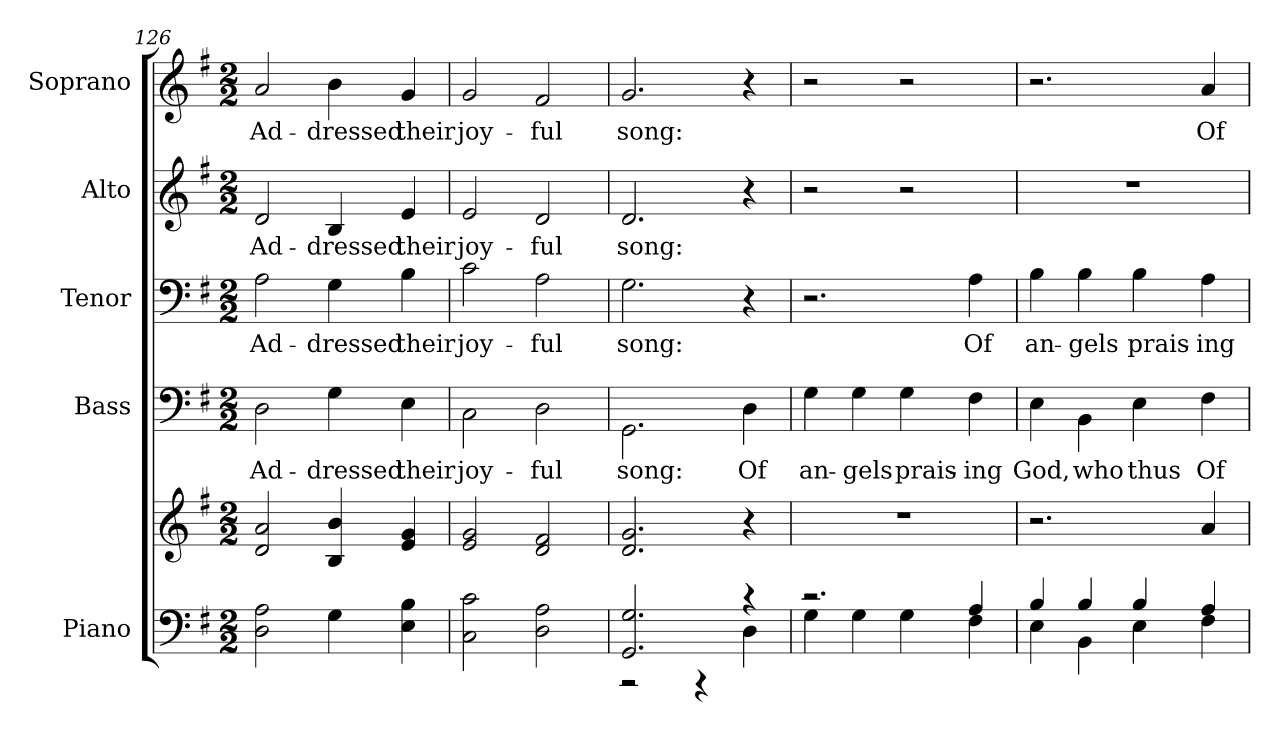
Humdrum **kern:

**kern	**kern	**kern	**text	**kern	**text	**kern	**text	**kern	**text
*part5	*part5	*part4	*part4	*part3	*part3	*part2	*part2	*part1	*part1
*staff6	*staff5	*staff4	*staff4	*staff3	*staff3	*staff2	*staff2	*staff1	*staff1
*I"Piano	*	*I"Bass	*	*I"Tenor	*	*I"Alto	*	*I"Soprano	*
*I'Pno.	*	*I'B.	*	*I'T.	*	*I'A.	*	*I'S.	*
!!LO:PB:g=z
*clefF4	*clefG2	*clefF4	*	*clefF4	*	*clefG2	*	*clefG2	*
*k[f#]	*k[f#]	*k[f#]	*	*k[f#]	*	*k[f#]	*	*k[f#]	*
*G:	*G:	*G:	*	*G:	*	*G:	*	*G:	*
*M2/2	*M2/2	*M2/2	*	*M2/2	*	*M2/2	*	*M2/2	*
=126	=126	=126	=126	=126	=126	=126	=126	=126	=126
!	!	!	!LO:LY:b:color=#000000	!	!	!	!	!	!
!	!	!	!	!	!LO:LY:b:color=#000000	!	!	!	!
!	!	!	!	!	!	!	!LO:LY:b:color=#000000	!	!
!	!	!	!	!	!	!	!	!	!LO:LY:b:color=#000000
2Di\ 2Ai	2di/ 2ai	2Di\	Ad-	2Ai\	Ad-	2di/	Ad-	2ai/	Ad-
!	!	!	!LO:LY:b:color=#000000	!	!	!	!	!	!
!	!	!	!	!	!LO:LY:b:color=#000000	!	!	!	!
!	!	!	!	!	!	!	!LO:LY:b:color=#000000	!	!
!	!	!	!	!	!	!	!	!	!LO:LY:b:color=#000000
4Gi\	4Bi/ 4bi	4Gi\	-dressed	4Gi\	-dressed	4Bi/	-dressed	4bi\	-dressed
!	!	!	!LO:LY:b:color=#000000	!	!	!	!	!	!
!	!	!	!	!	!LO:LY:b:color=#000000	!	!	!	!
!	!	!	!	!	!	!	!LO:LY:b:color=#000000	!	!
!	!	!	!	!	!	!	!	!	!LO:LY:b:color=#000000
4Ei\ 4Bi	4ei/ 4gi	4Ei\	their	4Bi\	their	4ei/	their	4gi/	their
=127	=127	=127	=127	=127	=127	=127	=127	=127	=127
!	!	!	!LO:LY:b:color=#000000	!	!	!	!	!	!
!	!	!	!	!	!LO:LY:b:color=#000000	!	!	!	!
!	!	!	!	!	!	!	!LO:LY:b:color=#000000	!	!
!	!	!	!	!	!	!	!	!	!LO:LY:b:color=#000000
2Ci\ 2ci	2ei/ 2gi	2Ci\	joy-	2ci\	joy-	2ei/	joy-	2gi/	joy-
!	!	!	!LO:LY:b:color=#000000	!	!	!	!	!	!
!	!	!	!	!	!LO:LY:b:color=#000000	!	!	!	!
!	!	!	!	!	!	!	!LO:LY:b:color=#000000	!	!
!	!	!	!	!	!	!	!	!	!LO:LY:b:color=#000000
2Di\ 2Ai	2di/ 2f#i	2Di\	-ful	2Ai\	-ful	2di/	-ful	2f#i/	-ful
=128	=128	=128	=128	=128	=128	=128	=128	=128	=128
*^	*	*	*	*	*	*	*	*	*
!	!	!	!	!LO:LY:b:color=#000000	!	!	!	!	!	!
!	!	!	!	!	!	!LO:LY:b:color=#000000	!	!	!	!
!	!	!	!	!	!	!	!	!LO:LY:b:color=#000000	!	!
!	!	!	!	!	!	!	!	!	!	!LO:LY:b:color=#000000
2.GGi/ 2.Gi	2r	2.di/ 2.gi	2.GGi\	song:	2.Gi\	song:	2.di/	song:	2.gi/	song:
.	4r	.	.	.	.	.	.	.	.	.
!	!	!	!	!LO:LY:b:color=#000000	!	!	!	!	!	!
4r	4Di\	4r	4Di\	Of	4r	.	4r	.	4r	.
=129	=129	=129	=129	=129	=129	=129	=129	=129	=129	=129
!	!	!	!	!LO:LY:b:color=#000000	!	!	!	!	!	!
2.r	4Gi\	1r	4Gi\	an-	2.r	.	2r	.	2r	.
!	!	!	!	!LO:LY:b:color=#000000	!	!	!	!	!	!
.	4Gi\	.	4Gi\	-gels	.	.	.	.	.	.
!	!	!	!	!LO:LY:b:color=#000000	!	!	!	!	!	!
.	4Gi\	.	4Gi\	prais-	.	.	2r	.	2r	.
!	!	!	!	!LO:LY:b:color=#000000	!	!	!	!	!	!
!	!	!	!	!	!	!LO:LY:b:color=#000000	!	!	!	!
4Ai/	4F#i\	.	4F#i\	-ing	4Ai\	Of	.	.	.	.
!!LO:PB:g=z
=130	=130	=130	=130	=130	=130	=130	=130	=130	=130	=130
!	!	!	!	!LO:LY:b:color=#000000	!	!	!	!	!	!
!	!	!	!	!	!	!LO:LY:b:color=#000000	!	!	!	!
4Bi/	4Ei\	2.r	4Ei\	God,	4Bi\	an-	1r	.	2.r	.
!	!	!	!	!LO:LY:b:color=#000000	!	!	!	!	!	!
!	!	!	!	!	!	!LO:LY:b:color=#000000	!	!	!	!
4Bi/	4BBi\	.	4BBi\	who	4Bi\	-gels	.	.	.	.
!	!	!	!	!LO:LY:b:color=#000000	!	!	!	!	!	!
!	!	!	!	!	!	!LO:LY:b:color=#000000	!	!	!	!
4Bi/	4Ei\	.	4Ei\	thus	4Bi\	prais-	.	.	.	.
!	!	!	!	!LO:LY:b:color=#000000	!	!	!	!	!	!
!	!	!	!	!	!	!LO:LY:b:color=#000000	!	!	!	!
!	!	!	!	!	!	!	!	!	!	!LO:LY:b:color=#000000
4Ai/	4F#i\	4ai/	4F#i\	Of	4Ai\	-ing	.	.	4ai/	Of
*v	*v	*	*	*	*	*	*	*	*	*
=	=	=	=	=	=	=	=	=	=
*-	*-	*-	*-	*-	*-	*-	*-	*-	*-
